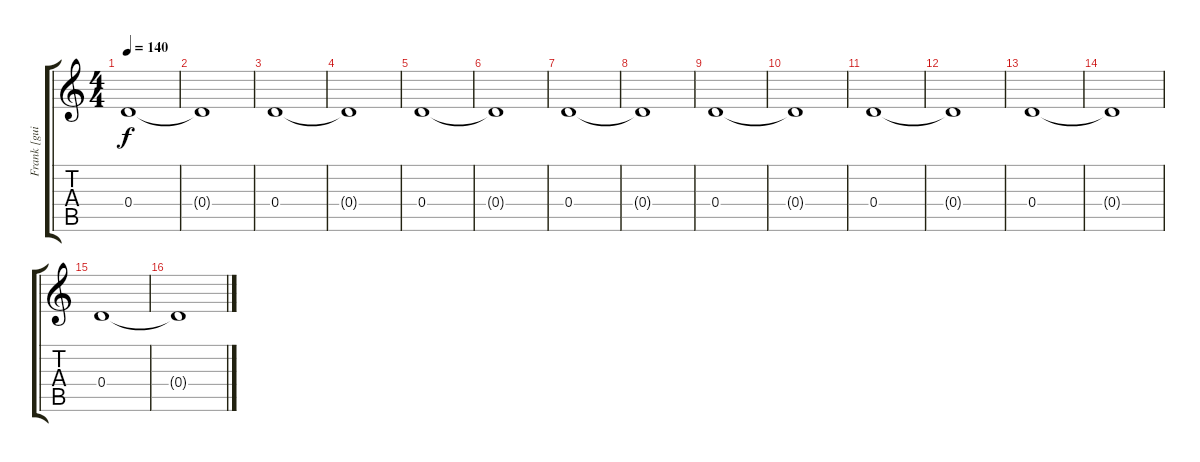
\track ("Frank [guitarra]" "Frank [gui") {instrument overdrivenguitar}
\staff {score tabs}
\tuning (E4 B3 G3 D3 A2 E2) {hide}
\ts (4 4)
\tempo 140
\clef g2
\ks c
0.4.1{dy f instrument acousticguitarsteel} |
0.4{t}.1 |
0.4.1 |
0.4{t}.1 |
0.4.1 |
0.4{t}.1 |
0.4.1 |
0.4{t}.1 |
0.4.1 |
0.4{t}.1 |
0.4.1 |
0.4{t}.1 |
0.4.1 |
0.4{t}.1 |
0.4.1 |
0.4{t}.1
